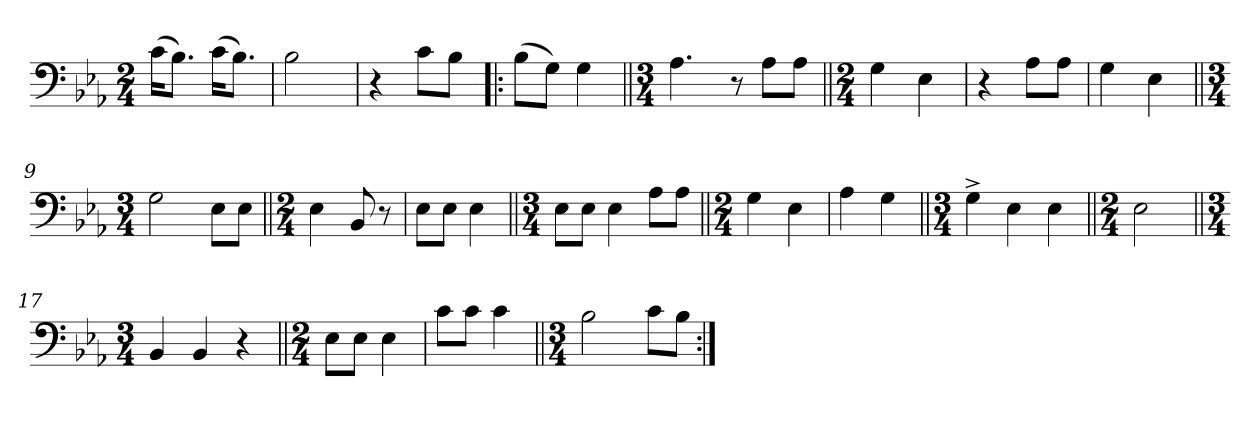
**kern
*part1
*staff1
*clefF4
*k[b-e-a-]
*M2/4
=1
(16c\KL
8.B-\J)
(16c\KL
8.B-\J)
=2
2B-\
=3
4r
8c\L
8B-\J
=4!|:
(8B-\L
8G\J)
4G\
=5||
*M3/4
4.A-\
8r
8A-\L
8A-\J
=6||
*M2/4
4G\
4E-\
=7
4r
8A-\L
8A-\J
=8
4G\
4E-\
=9||
*M3/4
2G\
8E-\L
8E-\J
=10||
*M2/4
4E-\
8BB-/
8r
=11
8E-\L
8E-\J
4E-\
=12||
*M3/4
8E-\L
8E-\J
4E-\
8A-\L
8A-\J
=13||
*M2/4
4G\
4E-\
=14
4A-\
4G\
=15||
*M3/4
4G^\
4E-\
4E-\
=16||
*M2/4
2E-\
=17||
*M3/4
4BB-/
4BB-/
4r
=18||
*M2/4
8E-\L
8E-\J
4E-\
=19
8c\L
8c\J
4c\
=20||
*M3/4
2B-\
8c\L
8B-\J
=:|!
*-
